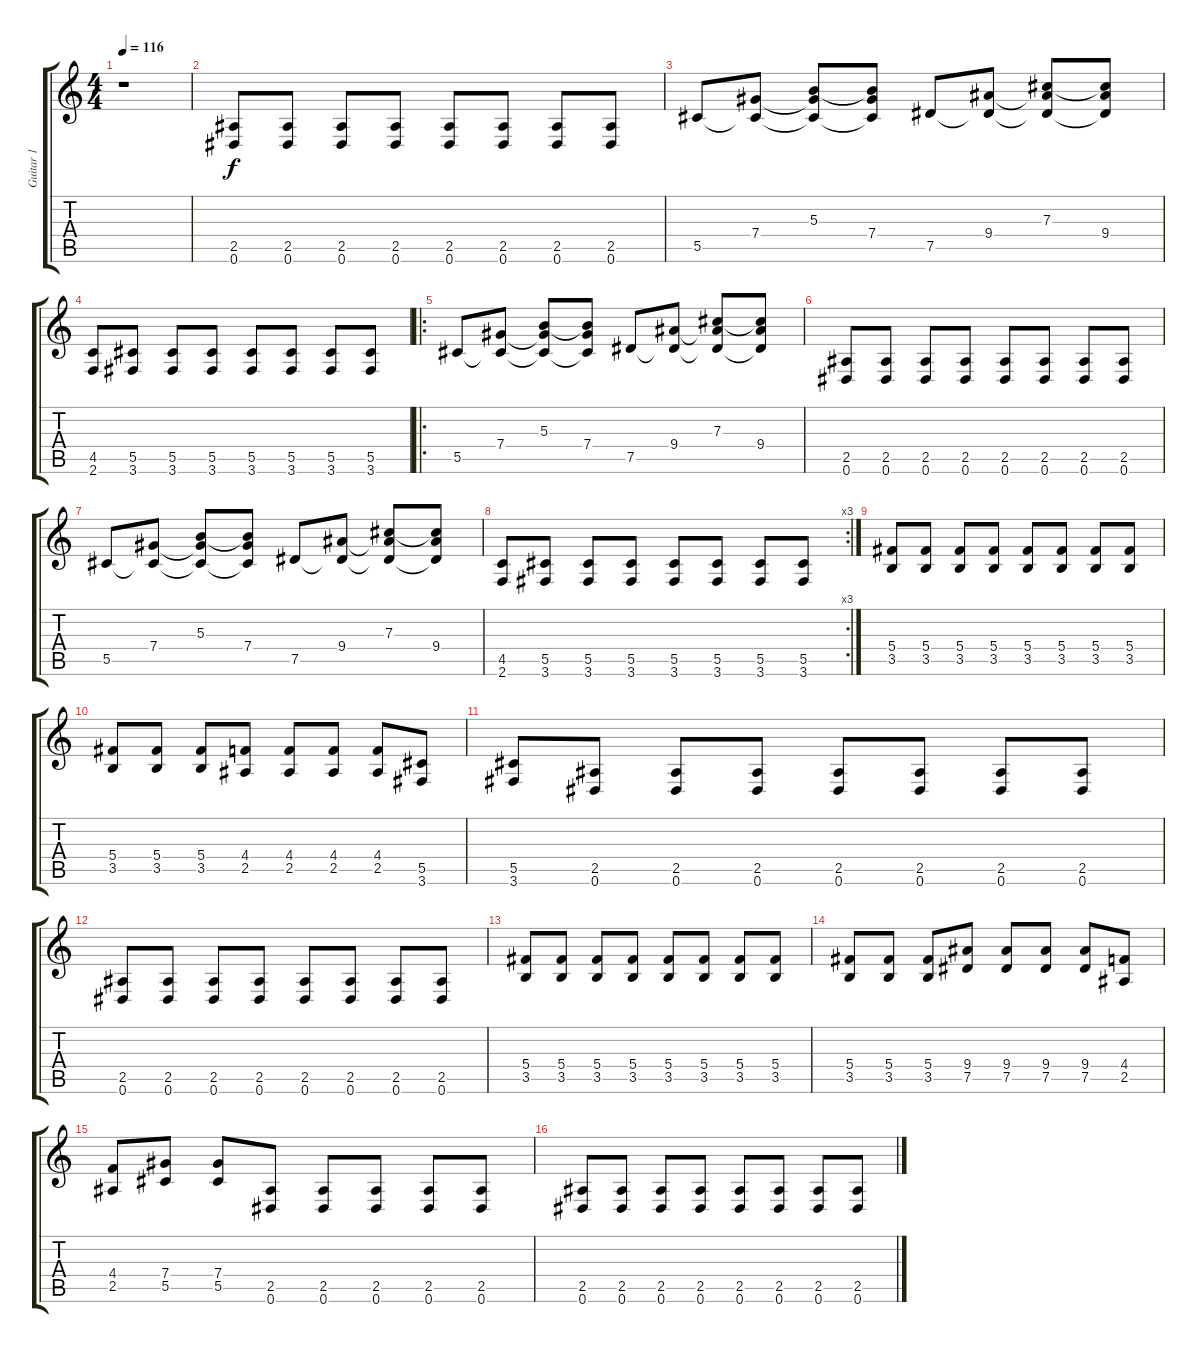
\track ("Guitar 1" "Guitar 1") {instrument distortionguitar}
\staff {score tabs}
\tuning (Eb4 Bb3 Gb3 Db3 Ab2 Eb2) {hide}
\ts (4 4)
\tempo 116
\clef g2
\ks c
r.1{dy f instrument distortionguitar} |
(2.5 0.6).8 (2.5 0.6).8 (2.5 0.6).8 (2.5 0.6).8 (2.5 0.6).8 (2.5 0.6).8 (2.5 0.6).8 (2.5 0.6).8 |
5.5.8 (7.4 5.5{t}).8 (5.3 7.4{t} 5.5{t}).8 (5.3{t} 7.4 5.5{t}).8 7.5.8 (9.4 7.5{t}).8 (7.3 9.4{t} 7.5{t}).8 (7.3{t} 9.4 7.5{t}).8 |
(4.5 2.6).8 (5.5 3.6).8 (5.5 3.6).8 (5.5 3.6).8 (5.5 3.6).8 (5.5 3.6).8 (5.5 3.6).8 (5.5 3.6).8 |
\ro
5.5.8 (7.4 5.5{t}).8 (5.3 7.4{t} 5.5{t}).8 (5.3{t} 7.4 5.5{t}).8 7.5.8 (9.4 7.5{t}).8 (7.3 9.4{t} 7.5{t}).8 (7.3{t} 9.4 7.5{t}).8 |
(2.5 0.6).8 (2.5 0.6).8 (2.5 0.6).8 (2.5 0.6).8 (2.5 0.6).8 (2.5 0.6).8 (2.5 0.6).8 (2.5 0.6).8 |
5.5.8 (7.4 5.5{t}).8 (5.3 7.4{t} 5.5{t}).8 (5.3{t} 7.4 5.5{t}).8 7.5.8 (9.4 7.5{t}).8 (7.3 9.4{t} 7.5{t}).8 (7.3{t} 9.4 7.5{t}).8 |
\rc 3
(4.5 2.6).8 (5.5 3.6).8 (5.5 3.6).8 (5.5 3.6).8 (5.5 3.6).8 (5.5 3.6).8 (5.5 3.6).8 (5.5 3.6).8 |
(5.4 3.5).8 (5.4 3.5).8 (5.4 3.5).8 (5.4 3.5).8 (5.4 3.5).8 (5.4 3.5).8 (5.4 3.5).8 (5.4 3.5).8 |
(5.4 3.5).8 (5.4 3.5).8 (5.4 3.5).8 (4.4 2.5).8 (4.4 2.5).8 (4.4 2.5).8 (4.4 2.5).8 (5.5 3.6).8 |
(5.5 3.6).8 (2.5 0.6).8 (2.5 0.6).8 (2.5 0.6).8 (2.5 0.6).8 (2.5 0.6).8 (2.5 0.6).8 (2.5 0.6).8 |
(2.5 0.6).8 (2.5 0.6).8 (2.5 0.6).8 (2.5 0.6).8 (2.5 0.6).8 (2.5 0.6).8 (2.5 0.6).8 (2.5 0.6).8 |
(5.4 3.5).8 (5.4 3.5).8 (5.4 3.5).8 (5.4 3.5).8 (5.4 3.5).8 (5.4 3.5).8 (5.4 3.5).8 (5.4 3.5).8 |
(5.4 3.5).8 (5.4 3.5).8 (5.4 3.5).8 (9.4 7.5).8 (9.4 7.5).8 (9.4 7.5).8 (9.4 7.5).8 (4.4 2.5).8 |
(4.4 2.5).8 (7.4 5.5).8 (7.4 5.5).8 (2.5 0.6).8 (2.5 0.6).8 (2.5 0.6).8 (2.5 0.6).8 (2.5 0.6).8 |
(2.5 0.6).8 (2.5 0.6).8 (2.5 0.6).8 (2.5 0.6).8 (2.5 0.6).8 (2.5 0.6).8 (2.5 0.6).8 (2.5 0.6).8
